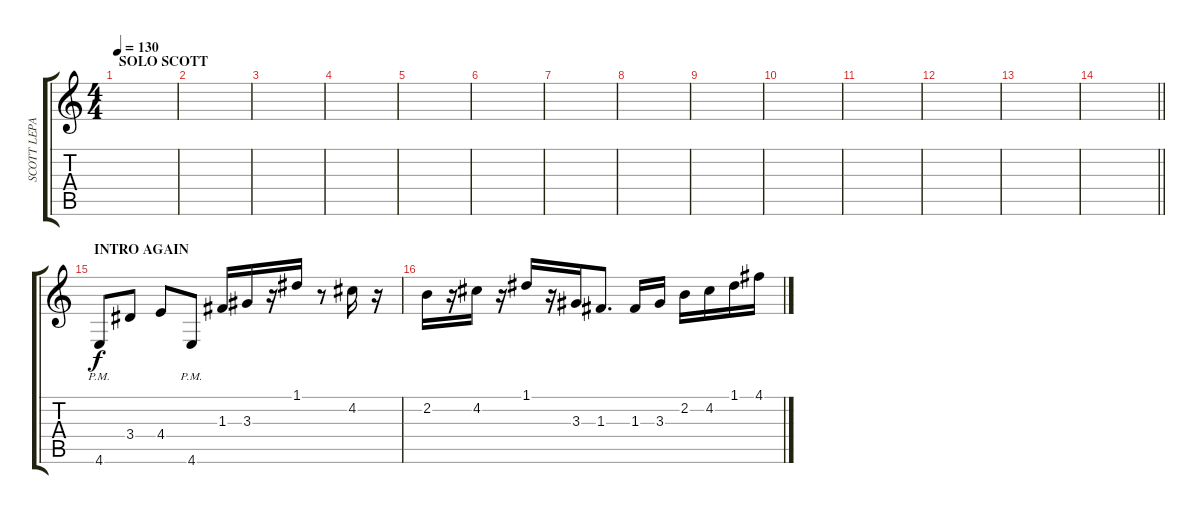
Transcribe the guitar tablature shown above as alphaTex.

\track ("SCOTT LEPAGE" "SCOTT LEPA") {instrument distortionguitar}
\staff {score tabs}
\tuning (D4 A3 F3 C3 G2 C2) {hide}
\ts (4 4)
\section ("" "SOLO SCOTT")
\tempo 130
\clef g2
\ks c
|
|
|
|
|
|
|
|
|
|
|
|
|
\barLineRight lightlight
|
\section ("" "INTRO AGAIN")
4.6{pm}.8 3.4.8 4.4.8 4.6{pm}.8 1.3.16 3.3.16 r.16 1.1.16 r.8 4.2.16 r.16 |
2.2.16 r.16 4.2.16 r.16 1.1.16 r.16 3.3.16 1.3.8{d} 1.3.16 3.3.16 2.2.16 4.2.16 1.1.16 4.1.16
